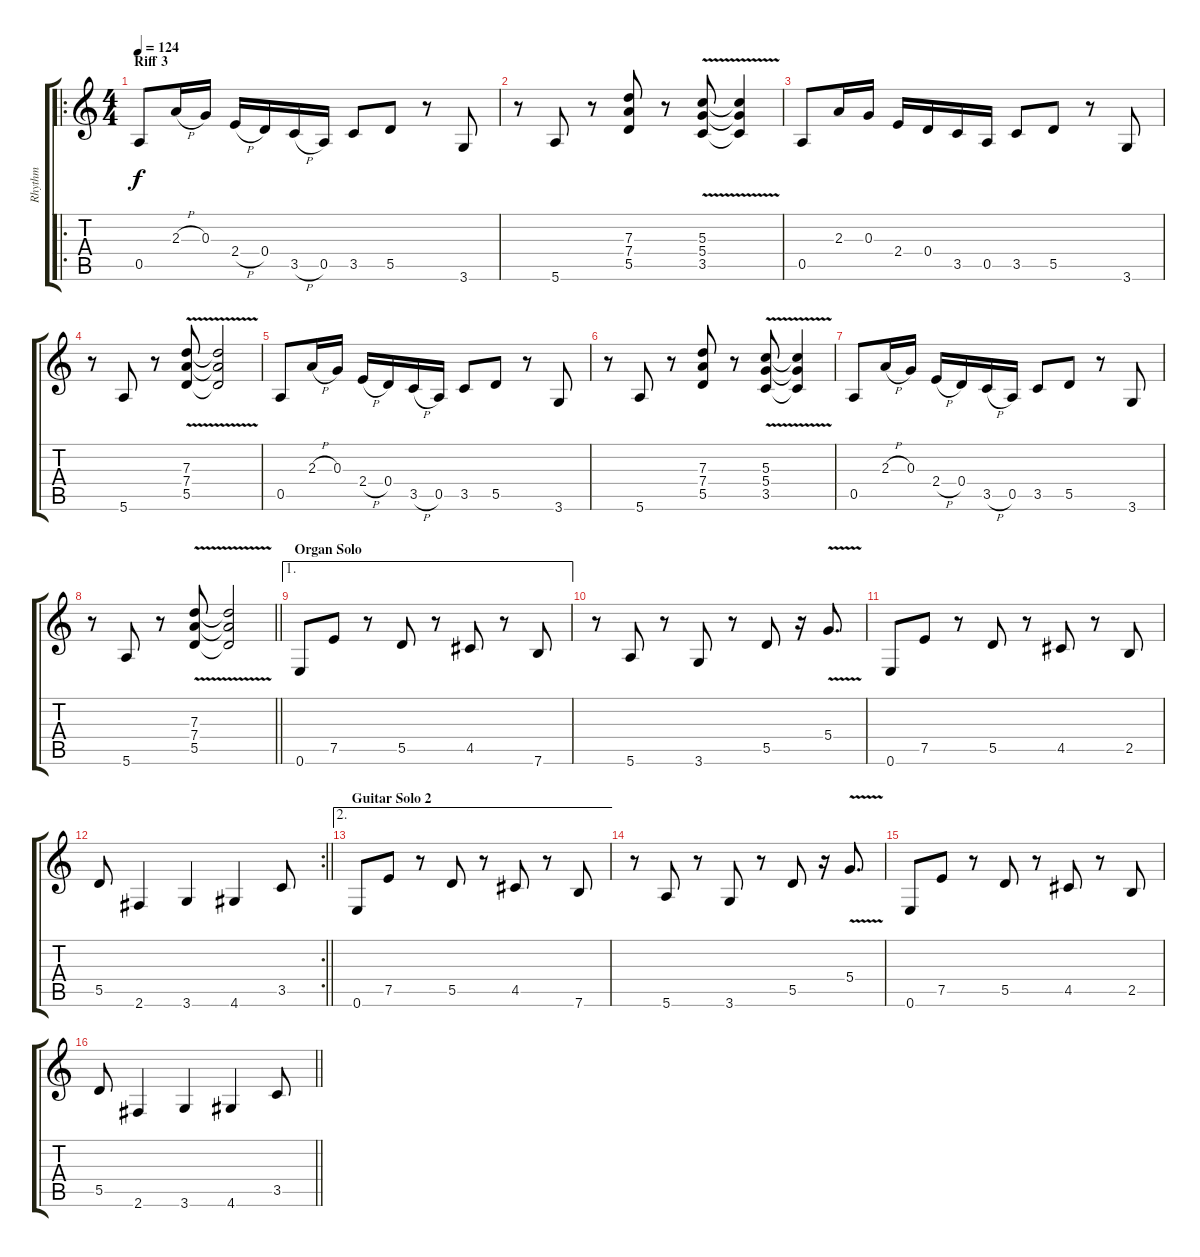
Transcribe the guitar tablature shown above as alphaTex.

\track ("Rhythm" "Rhythm") {instrument overdrivenguitar}
\staff {score tabs}
\tuning (E4 B3 G3 D3 A2 E2) {hide}
\ro
\ts (4 4)
\section ("" "Riff 3")
\tempo 124
\clef g2
\ks c
0.5.8{dy f} 2.3{h}.16 0.3.16 2.4{h}.16 0.4.16 3.5{h}.16 0.5.16 3.5.8 5.5.8 r.8 3.6.8 |
r.8 5.6.8 r.8 (7.3 7.4 5.5).8 r.8 (5.3{v} 5.4 3.5).8 (5.3{t} 5.4{t} 3.5{t}).4 |
0.5.8 2.3.16 0.3.16 2.4.16 0.4.16 3.5.16 0.5.16 3.5.8 5.5.8 r.8 3.6.8 |
r.8 5.6.8 r.8 (7.3{v} 7.4 5.5).8 (7.3{t} 7.4{t} 5.5{t}).2 |
0.5.8 2.3{h}.16 0.3.16 2.4{h}.16 0.4.16 3.5{h}.16 0.5.16 3.5.8 5.5.8 r.8 3.6.8 |
r.8 5.6.8 r.8 (7.3 7.4 5.5).8 r.8 (5.3{v} 5.4 3.5).8 (5.3{t} 5.4{t} 3.5{t}).4 |
0.5.8 2.3{h}.16 0.3.16 2.4{h}.16 0.4.16 3.5{h}.16 0.5.16 3.5.8 5.5.8 r.8 3.6.8 |
\barLineRight lightlight
r.8 5.6.8 r.8 (7.3{v} 7.4 5.5).8 (7.3{t} 7.4{t} 5.5{t}).2 |
\ae 1
\section ("" "Organ Solo")
0.6.8 7.5.8 r.8 5.5.8 r.8 4.5.8 r.8 7.6.8 |
r.8 5.6.8 r.8 3.6.8 r.8 5.5.8 r.16 5.4{v}.8{d} |
0.6.8 7.5.8 r.8 5.5.8 r.8 4.5.8 r.8 2.5.8 |
\rc 2
\barLineRight lightlight
5.5.8 2.6.4 3.6.4 4.6.4 3.5.8 |
\ae 2
\section ("" "Guitar Solo 2")
0.6.8 7.5.8 r.8 5.5.8 r.8 4.5.8 r.8 7.6.8 |
r.8 5.6.8 r.8 3.6.8 r.8 5.5.8 r.16 5.4{v}.8{d} |
0.6.8 7.5.8 r.8 5.5.8 r.8 4.5.8 r.8 2.5.8 |
\barLineRight lightlight
5.5.8 2.6.4 3.6.4 4.6.4 3.5.8
